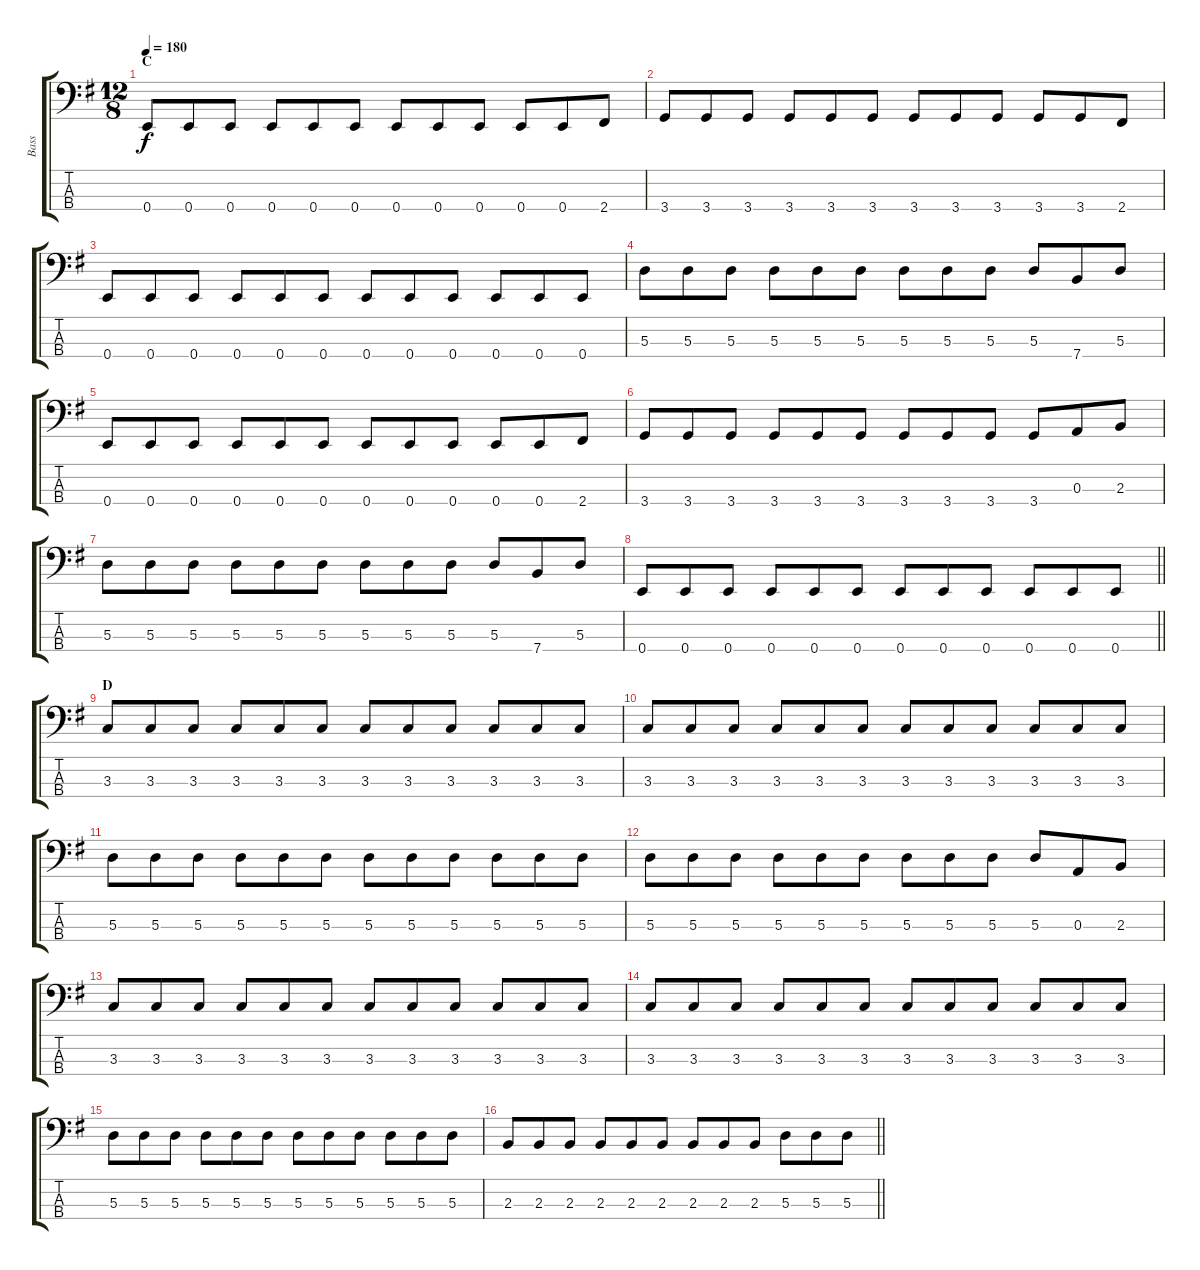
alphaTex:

\track ("Bass" "Bass") {instrument electricbassfinger}
\staff {score tabs}
\tuning (G2 D2 A1 E1) {hide}
\ts (12 8)
\section ("" "C")
\tempo 180
\clef f4
\ks g
0.4.8{dy f} 0.4.8 0.4.8 0.4.8 0.4.8 0.4.8 0.4.8 0.4.8 0.4.8 0.4.8 0.4.8 2.4.8 |
3.4.8 3.4.8 3.4.8 3.4.8 3.4.8 3.4.8 3.4.8 3.4.8 3.4.8 3.4.8 3.4.8 2.4.8 |
0.4.8 0.4.8 0.4.8 0.4.8 0.4.8 0.4.8 0.4.8 0.4.8 0.4.8 0.4.8 0.4.8 0.4.8 |
5.3.8 5.3.8 5.3.8 5.3.8 5.3.8 5.3.8 5.3.8 5.3.8 5.3.8 5.3.8 7.4.8 5.3.8 |
0.4.8 0.4.8 0.4.8 0.4.8 0.4.8 0.4.8 0.4.8 0.4.8 0.4.8 0.4.8 0.4.8 2.4.8 |
3.4.8 3.4.8 3.4.8 3.4.8 3.4.8 3.4.8 3.4.8 3.4.8 3.4.8 3.4.8 0.3.8 2.3.8 |
5.3.8 5.3.8 5.3.8 5.3.8 5.3.8 5.3.8 5.3.8 5.3.8 5.3.8 5.3.8 7.4.8 5.3.8 |
\barLineRight lightlight
0.4.8 0.4.8 0.4.8 0.4.8 0.4.8 0.4.8 0.4.8 0.4.8 0.4.8 0.4.8 0.4.8 0.4.8 |
\section ("" "D")
3.3.8 3.3.8 3.3.8 3.3.8 3.3.8 3.3.8 3.3.8 3.3.8 3.3.8 3.3.8 3.3.8 3.3.8 |
3.3.8 3.3.8 3.3.8 3.3.8 3.3.8 3.3.8 3.3.8 3.3.8 3.3.8 3.3.8 3.3.8 3.3.8 |
5.3.8 5.3.8 5.3.8 5.3.8 5.3.8 5.3.8 5.3.8 5.3.8 5.3.8 5.3.8 5.3.8 5.3.8 |
5.3.8 5.3.8 5.3.8 5.3.8 5.3.8 5.3.8 5.3.8 5.3.8 5.3.8 5.3.8 0.3.8 2.3.8 |
3.3.8 3.3.8 3.3.8 3.3.8 3.3.8 3.3.8 3.3.8 3.3.8 3.3.8 3.3.8 3.3.8 3.3.8 |
3.3.8 3.3.8 3.3.8 3.3.8 3.3.8 3.3.8 3.3.8 3.3.8 3.3.8 3.3.8 3.3.8 3.3.8 |
5.3.8 5.3.8 5.3.8 5.3.8 5.3.8 5.3.8 5.3.8 5.3.8 5.3.8 5.3.8 5.3.8 5.3.8 |
\barLineRight lightlight
2.3.8 2.3.8 2.3.8 2.3.8 2.3.8 2.3.8 2.3.8 2.3.8 2.3.8 5.3.8 5.3.8 5.3.8
